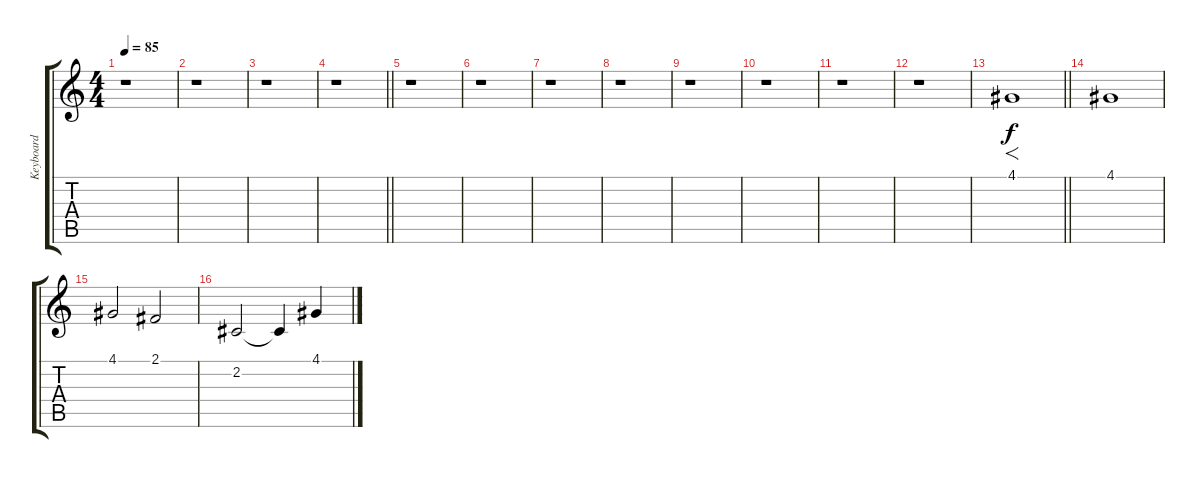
\track ("Keyboard" "Keyboard") {instrument stringensemble2}
\staff {score tabs}
\tuning (E4 B3 G3 D3 A2 E2) {hide}
\ts (4 4)
\tempo 85
\clef g2
\ks c
r.1{dy f instrument stringensemble2} |
r.1 |
r.1 |
\barLineRight lightlight
r.1 |
r.1 |
r.1 |
r.1 |
r.1 |
r.1 |
r.1 |
r.1 |
r.1 |
\barLineRight lightlight
4.1.1{f} |
4.1.1 |
4.1.2 2.1.2 |
2.2.2 2.2{t}.4 4.1.4
